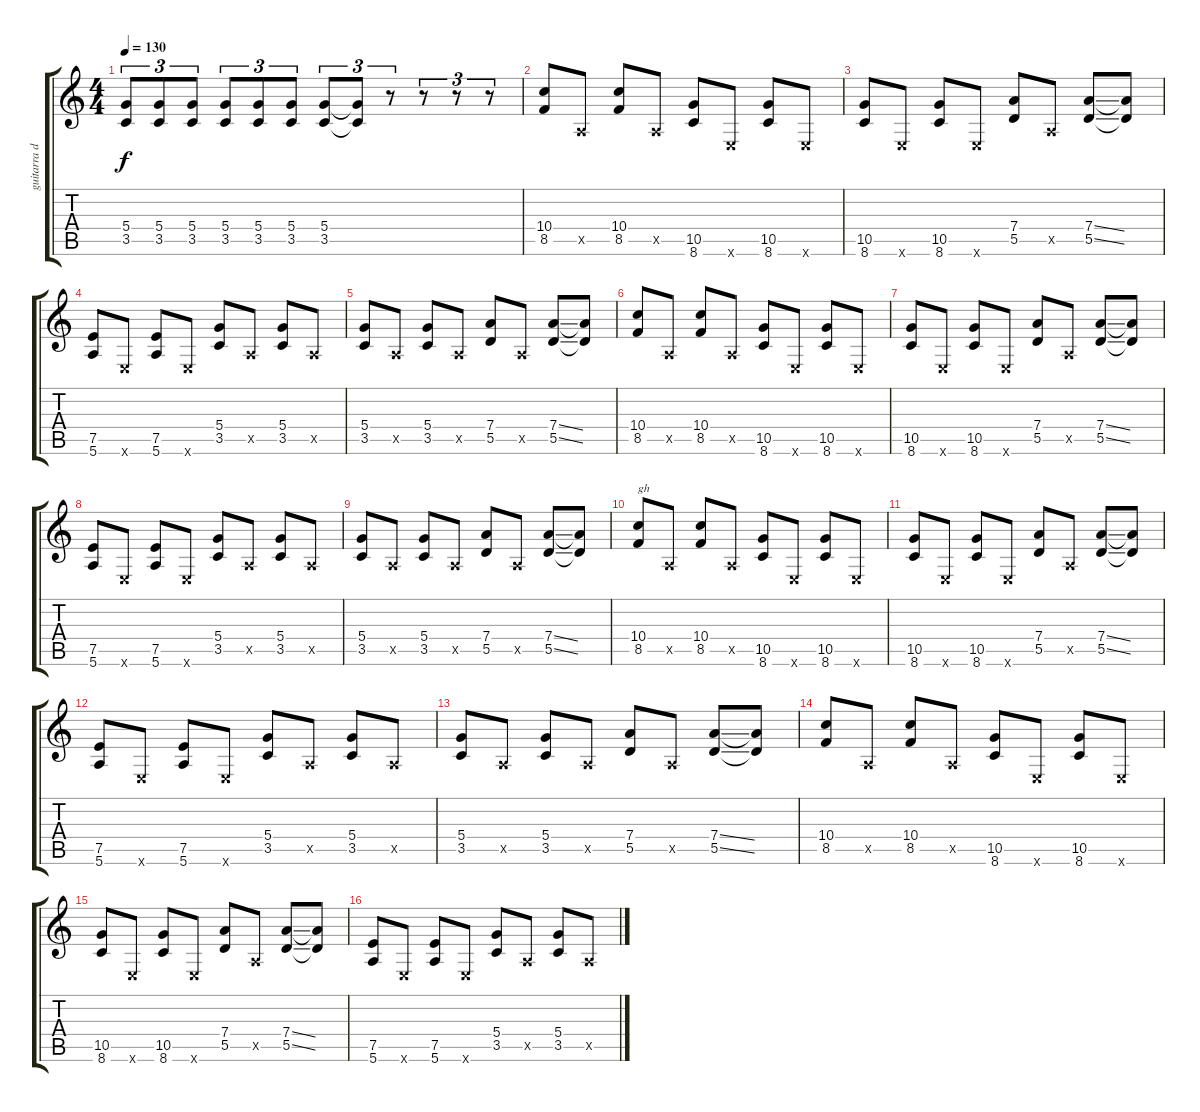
\track ("guitarra dist." "guitarra d") {instrument overdrivenguitar}
\staff {score tabs}
\tuning (E4 B3 G3 D3 A2 E2) {hide}
\ts (4 4)
\tempo 130
\clef g2
\ks c
(5.4 3.5).8{tu (3 2) dy f} (5.4 3.5).8{tu (3 2)} (5.4 3.5).8{tu (3 2)} (5.4 3.5).8{tu (3 2)} (5.4 3.5).8{tu (3 2)} (5.4 3.5).8{tu (3 2)} (5.4 3.5).8{tu (3 2)} (5.4{t} 3.5{t}).8{tu (3 2)} r.8{tu (3 2)} r.8{tu (3 2)} r.8{tu (3 2)} r.8{tu (3 2)} |
(10.4 8.5).8 0.5{x}.8 (10.4 8.5).8 0.5{x}.8 (10.5 8.6).8 0.6{x}.8 (10.5 8.6).8 0.6{x}.8 |
(10.5 8.6).8 0.6{x}.8 (10.5 8.6).8 0.6{x}.8 (7.4 5.5).8 0.5{x}.8 (7.4{ss} 5.5{ss}).8 (7.4{t} 5.5{t}).8 |
(7.5 5.6).8 0.6{x}.8 (7.5 5.6).8 0.6{x}.8 (5.4 3.5).8 0.5{x}.8 (5.4 3.5).8 0.5{x}.8 |
(5.4 3.5).8 0.5{x}.8 (5.4 3.5).8 0.5{x}.8 (7.4 5.5).8 0.5{x}.8 (7.4{ss} 5.5{ss}).8 (7.4{t} 5.5{t}).8 |
(10.4 8.5).8 0.5{x}.8 (10.4 8.5).8 0.5{x}.8 (10.5 8.6).8 0.6{x}.8 (10.5 8.6).8 0.6{x}.8 |
(10.5 8.6).8 0.6{x}.8 (10.5 8.6).8 0.6{x}.8 (7.4 5.5).8 0.5{x}.8 (7.4{ss} 5.5{ss}).8 (7.4{t} 5.5{t}).8 |
(7.5 5.6).8 0.6{x}.8 (7.5 5.6).8 0.6{x}.8 (5.4 3.5).8 0.5{x}.8 (5.4 3.5).8 0.5{x}.8 |
(5.4 3.5).8 0.5{x}.8 (5.4 3.5).8 0.5{x}.8 (7.4 5.5).8 0.5{x}.8 (7.4{ss} 5.5{ss}).8 (7.4{t} 5.5{t}).8 |
(10.4 8.5).8{txt "gh"} 0.5{x}.8 (10.4 8.5).8 0.5{x}.8 (10.5 8.6).8 0.6{x}.8 (10.5 8.6).8 0.6{x}.8 |
(10.5 8.6).8 0.6{x}.8 (10.5 8.6).8 0.6{x}.8 (7.4 5.5).8 0.5{x}.8 (7.4{ss} 5.5{ss}).8 (7.4{t} 5.5{t}).8 |
(7.5 5.6).8 0.6{x}.8 (7.5 5.6).8 0.6{x}.8 (5.4 3.5).8 0.5{x}.8 (5.4 3.5).8 0.5{x}.8 |
(5.4 3.5).8 0.5{x}.8 (5.4 3.5).8 0.5{x}.8 (7.4 5.5).8 0.5{x}.8 (7.4{ss} 5.5{ss}).8 (7.4{t} 5.5{t}).8 |
(10.4 8.5).8 0.5{x}.8 (10.4 8.5).8 0.5{x}.8 (10.5 8.6).8 0.6{x}.8 (10.5 8.6).8 0.6{x}.8 |
(10.5 8.6).8 0.6{x}.8 (10.5 8.6).8 0.6{x}.8 (7.4 5.5).8 0.5{x}.8 (7.4{ss} 5.5{ss}).8 (7.4{t} 5.5{t}).8 |
(7.5 5.6).8 0.6{x}.8 (7.5 5.6).8 0.6{x}.8 (5.4 3.5).8 0.5{x}.8 (5.4 3.5).8 0.5{x}.8
